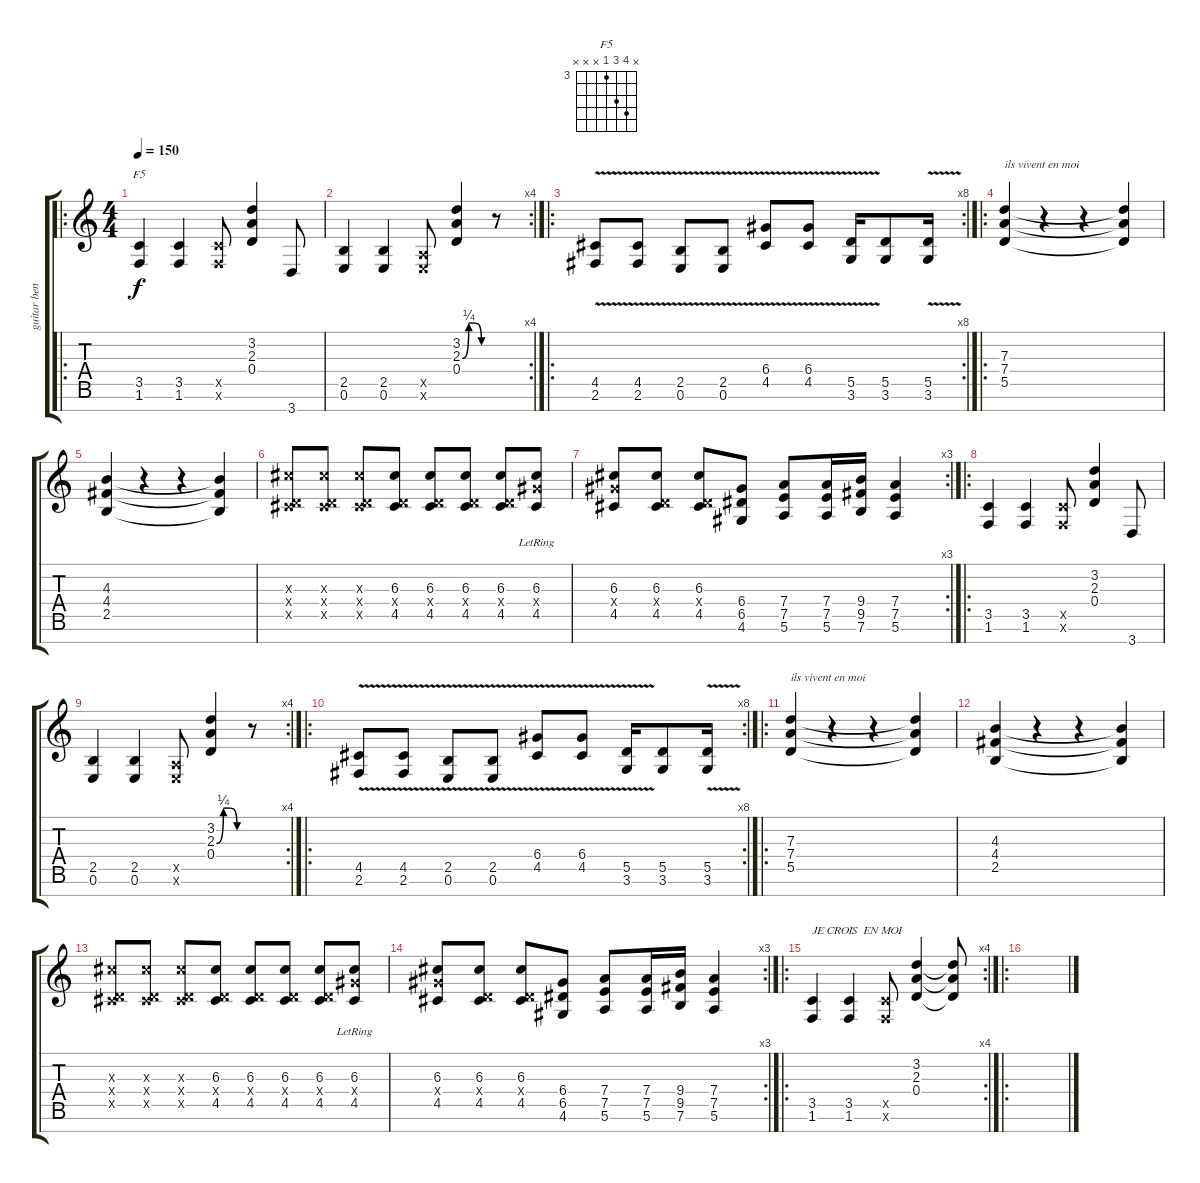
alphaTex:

\track ("guitar ben" "guitar ben") {instrument distortionguitar}
\staff {score tabs}
\tuning (E4 B3 G3 D3 A2 E2 B1) {hide}
\chord ("F5" x 6 5 3 x x x) {firstfret 3}
\ro
\ts (4 4)
\tempo 150
\clef g2
\ks c
(3.5 1.6).4{ch "F5" dy f instrument distortionguitar} (3.5 1.6).4 (3.5{x} 1.6{x}).8 (3.2 2.3 0.4).4 3.7.8 |
\rc 4
(2.5 0.6).4 (2.5 0.6).4 (0.5{x} 0.6{x}).8 (3.2 2.3{be (custom 0 0 15 1 30 1 45 0 60 0)} 0.4).4 r.8 |
\ro
\rc 8
(4.5{v} 2.6).8 (4.5{v} 2.6).8 (2.5{v} 0.6).8 (2.5{v} 0.6).8 (6.4{v} 4.5).8 (6.4{v} 4.5).8 (5.5{v} 3.6).16 (5.5 3.6).8 (5.5{v} 3.6).16 |
\ro
(7.3 7.4 5.5).4{txt "ils vivent en moi"} r.4 r.4 (7.3{t} 7.4{t} 5.5{t}).4 |
(4.3 4.4 2.5).4 r.4 r.4 (4.3{t} 4.4{t} 2.5{t}).4 |
(6.3{x} 0.4{x} 4.5{x}).8 (6.3{x} 0.4{x} 4.5{x}).8 (6.3{x} 0.4{x} 4.5{x}).8 (6.3 0.4{x} 4.5).8 (6.3 0.4{x} 4.5).8 (6.3 0.4{x} 4.5).8 (6.3 0.4{x} 4.5).8 (6.3 6.4{x} 4.5{lr}).8 |
\rc 3
(6.3 6.4{x} 4.5).8 (6.3 0.4{x} 4.5).8 (6.3 0.4{x} 4.5).8 (6.4 6.5 4.6).8 (7.4 7.5 5.6).8 (7.4 7.5 5.6).16 (9.4 9.5 7.6).16 (7.4 7.5 5.6).4 |
\ro
(3.5 1.6).4 (3.5 1.6).4 (3.5{x} 1.6{x}).8 (3.2 2.3 0.4).4 3.7.8 |
\rc 4
(2.5 0.6).4 (2.5 0.6).4 (0.5{x} 0.6{x}).8 (3.2 2.3{be (custom 0 0 15 1 30 1 45 0 60 0)} 0.4).4 r.8 |
\ro
\rc 8
(4.5{v} 2.6).8 (4.5{v} 2.6).8 (2.5{v} 0.6).8 (2.5{v} 0.6).8 (6.4{v} 4.5).8 (6.4{v} 4.5).8 (5.5{v} 3.6).16 (5.5 3.6).8 (5.5{v} 3.6).16 |
\ro
(7.3 7.4 5.5).4{txt "ils vivent en moi"} r.4 r.4 (7.3{t} 7.4{t} 5.5{t}).4 |
(4.3 4.4 2.5).4 r.4 r.4 (4.3{t} 4.4{t} 2.5{t}).4 |
(6.3{x} 0.4{x} 4.5{x}).8 (6.3{x} 0.4{x} 4.5{x}).8 (6.3{x} 0.4{x} 4.5{x}).8 (6.3 0.4{x} 4.5).8 (6.3 0.4{x} 4.5).8 (6.3 0.4{x} 4.5).8 (6.3 0.4{x} 4.5).8 (6.3 6.4{x} 4.5{lr}).8 |
\rc 3
(6.3 6.4{x} 4.5).8 (6.3 0.4{x} 4.5).8 (6.3 0.4{x} 4.5).8 (6.4 6.5 4.6).8 (7.4 7.5 5.6).8 (7.4 7.5 5.6).16 (9.4 9.5 7.6).16 (7.4 7.5 5.6).4 |
\ro
\rc 4
(3.5 1.6).4{txt "JE CROIS  EN MOI"} (3.5 1.6).4 (3.5{x} 1.6{x}).8 (3.2 2.3 0.4).4 (3.2{t} 2.3{t} 0.4{t}).8 |
\ro
